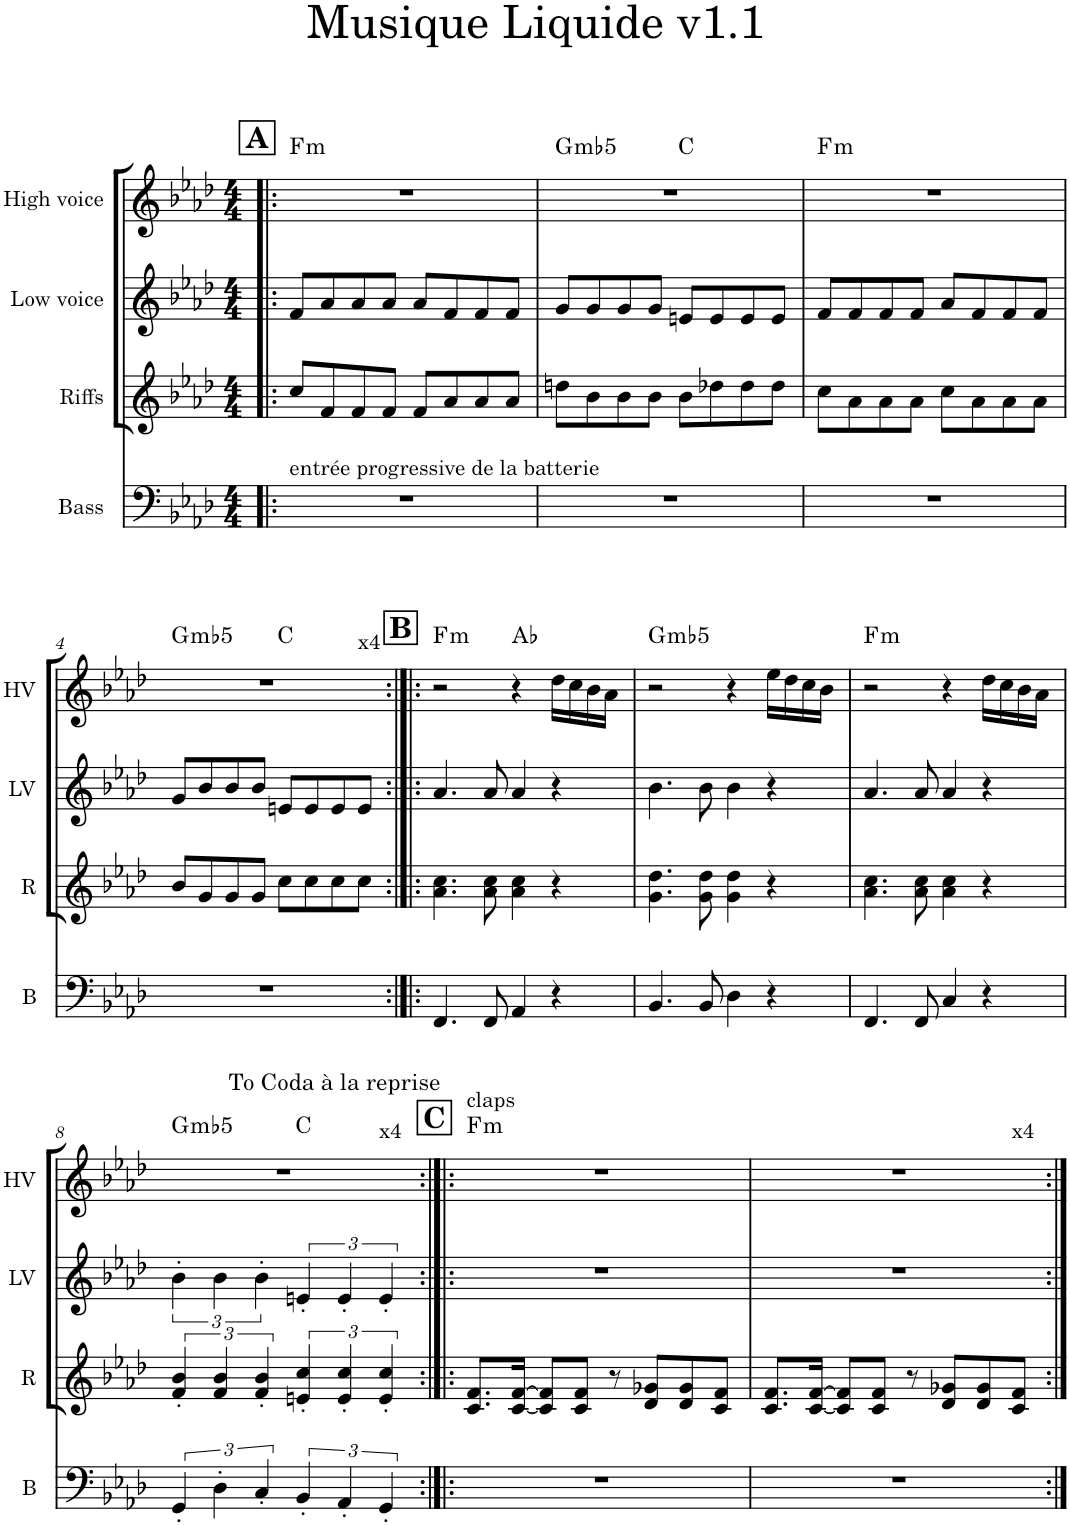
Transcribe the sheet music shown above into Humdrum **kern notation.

**kern	**kern	**kern	**kern	**harte
*part4	*part3	*part2	*part1	*part1
*staff4	*staff3	*staff2	*staff1	*
*I"Bass	*I"Riffs	*I"Low voice	*I"High voice	*
*I'B	*I'R	*I'LV	*I'HV	*
*clefF4	*clefG2	*clefG2	*clefG2	*
*	*Trd5c9	*Trd7c12	*Trd1c2	*
*k[b-e-a-d-]	*k[b-e-a-d-]	*k[b-e-a-d-]	*k[b-e-a-d-]	*
*M4/4	*M4/4	*M4/4	*M4/4	*
!!LO:REH:place=s1:a:B:cj:fs=14:t=A
=1!|:	=1!|:	=1!|:	=1!|:	=1!|:
!LO:TX:a:t=entrée progressive de la batterie	!	!	!	!LO:H:kt=m
1r	8cc/L	8f/L	1r	F:min
.	8f/	8a-/	.	.
.	8f/	8a-/	.	.
.	8f/J	8a-/J	.	.
.	8f/L	8a-/L	.	.
.	8a-/	8f/	.	.
.	8a-/	8f/	.	.
.	8a-/J	8f/J	.	.
=2	=2	=2	=2	=2
!	!	!	!	!LO:H:kt=m
*	*	*	*^	*
1r	8ddn\L	8g/L	1r	2ryy	G:(b3,b5)
.	8b-\	8g/	.	.	.
.	8b-\	8g/	.	.	.
.	8b-\J	8g/J	.	.	.
.	8b-\L	8en/L	.	2ryy	C:maj
.	8dd-X\	8e/	.	.	.
.	8dd-\	8e/	.	.	.
.	8dd-\J	8e/J	.	.	.
=3	=3	=3	=3	=3	=3
!	!	!	!	!	!LO:H:kt=m
*	*	*	*v	*v	*
1r	8cc\L	8f/L	1r	F:min
.	8a-\	8f/	.	.
.	8a-\	8f/	.	.
.	8a-\J	8f/J	.	.
.	8cc\L	8a-/L	.	.
.	8a-\	8f/	.	.
.	8a-\	8f/	.	.
.	8a-\J	8f/J	.	.
!!LO:LB:g=z
=4	=4	=4	=4	=4
*	*	*	*^	*
!	!	!	!	!	!LO:H:kt=m
*	*	*	*	*^	*
1r	8b-/L	8g/L	1r	2..ryy	2ryy	G:(b3,b5)
.	8g/	8b-/	.	.	.	.
.	8g/	8b-/	.	.	.	.
.	8g/J	8b-/J	.	.	.	.
.	8cc\L	8en/L	.	.	2ryy	C:maj
.	8cc\	8e/	.	.	.	.
.	8cc\	8e/	.	.	.	.
!	!	!	!	!LO:TX:a:t=x4	!	!
.	8cc\J	8e/J	.	8ryy	.	.
!!LO:REH:place=s1:a:B:cj:fs=14:t=B
=5:|!|:	=5:|!|:	=5:|!|:	=5:|!|:	=5:|!|:	=5:|!|:	=5:|!|:
!	!	!	!	!	!	!LO:H:kt=m
*	*	*	*v	*v	*v	*
4.FF/	4.a-\ 4.cc\	4.a-/	2r	F:min
8FF/	8a-\ 8cc\	8a-/	.	.
4AA-/	4a-\ 4cc\	4a-/	4r	Ab:maj
4r	4r	4r	16dd-\LL	.
.	.	.	16cc\	.
.	.	.	16b-\	.
.	.	.	16a-\JJ	.
=6	=6	=6	=6	=6
!	!	!	!	!LO:H:kt=m
4.BB-/	4.g\ 4.dd-\	4.b-\	2r	G:(b3,b5)
8BB-/	8g\ 8dd-\	8b-\	.	.
4D-\	4g\ 4dd-\	4b-\	4r	.
4r	4r	4r	16ee-\LL	.
.	.	.	16dd-\	.
.	.	.	16cc\	.
.	.	.	16b-\JJ	.
=7	=7	=7	=7	=7
!	!	!	!	!LO:H:kt=m
4.FF/	4.a-\ 4.cc\	4.a-/	2r	F:min
8FF/	8a-\ 8cc\	8a-/	.	.
4C/	4a-\ 4cc\	4a-/	4r	.
4r	4r	4r	16dd-\LL	.
.	.	.	16cc\	.
.	.	.	16b-\	.
.	.	.	16a-\JJ	.
!!LO:LB:g=z
=8	=8	=8	=8	=8
*	*	*	*^	*
!	!	!	!	!	!LO:H:kt=m
*	*	*	*	*^	*
6GG'/	6f/' 6b-/'	6b-'\	1r	3%2ryy	2ryy	G:(b3,b5)
6D-'\	6f/ 6b-/	6b-\	.	.	.	.
6C'/	6f/' 6b-/'	6b-'\	.	.	.	.
6BB-'/	6en/' 6cc/'	6en'/	.	.	2ryy	C:maj
6AA-'/	6e/' 6cc/'	6e'/	.	6ryy	.	.
!	!	!	!	!LO:TX:a:t=x4	!	!
6GG'/	6e/' 6cc/'	6e'/	.	6ryy	.	.
!	!	!	!LO:TX:a:t=To Coda à la reprise	!	!	!
!!LO:REH:place=s1:a:B:cj:fs=14:t=C
=9:|!|:	=9:|!|:	=9:|!|:	=9:|!|:	=9:|!|:	=9:|!|:	=9:|!|:
!	!	!	!LO:TX:a:t=claps	!	!	!LO:H:kt=m
*	*	*	*v	*v	*v	*
1r	8.c/ 8.f/L	1r	1r	F:min
.	[16c/ [16f/Jk	.	.	.
.	8c/] 8f/]L	.	.	.
.	8c/ 8f/J	.	.	.
.	8r	.	.	.
.	8d-/ 8g-X/L	.	.	.
.	8d-/ 8g-/	.	.	.
.	8c/ 8f/J	.	.	.
=10	=10	=10	=10	=10
*	*	*	*^	*
1r	8.c/ 8.f/L	1r	1r	2..ryy	.
.	[16c/ [16f/Jk	.	.	.	.
.	8c/] 8f/]L	.	.	.	.
.	8c/ 8f/J	.	.	.	.
.	8r	.	.	.	.
.	8d-/ 8g-X/L	.	.	.	.
.	8d-/ 8g-/	.	.	.	.
!	!	!	!	!LO:TX:a:t=x4	!
.	8c/ 8f/J	.	.	8ryy	.
*	*	*	*v	*v	*
=:|!	=:|!	=:|!	=:|!	=:|!
*-	*-	*-	*-	*-
